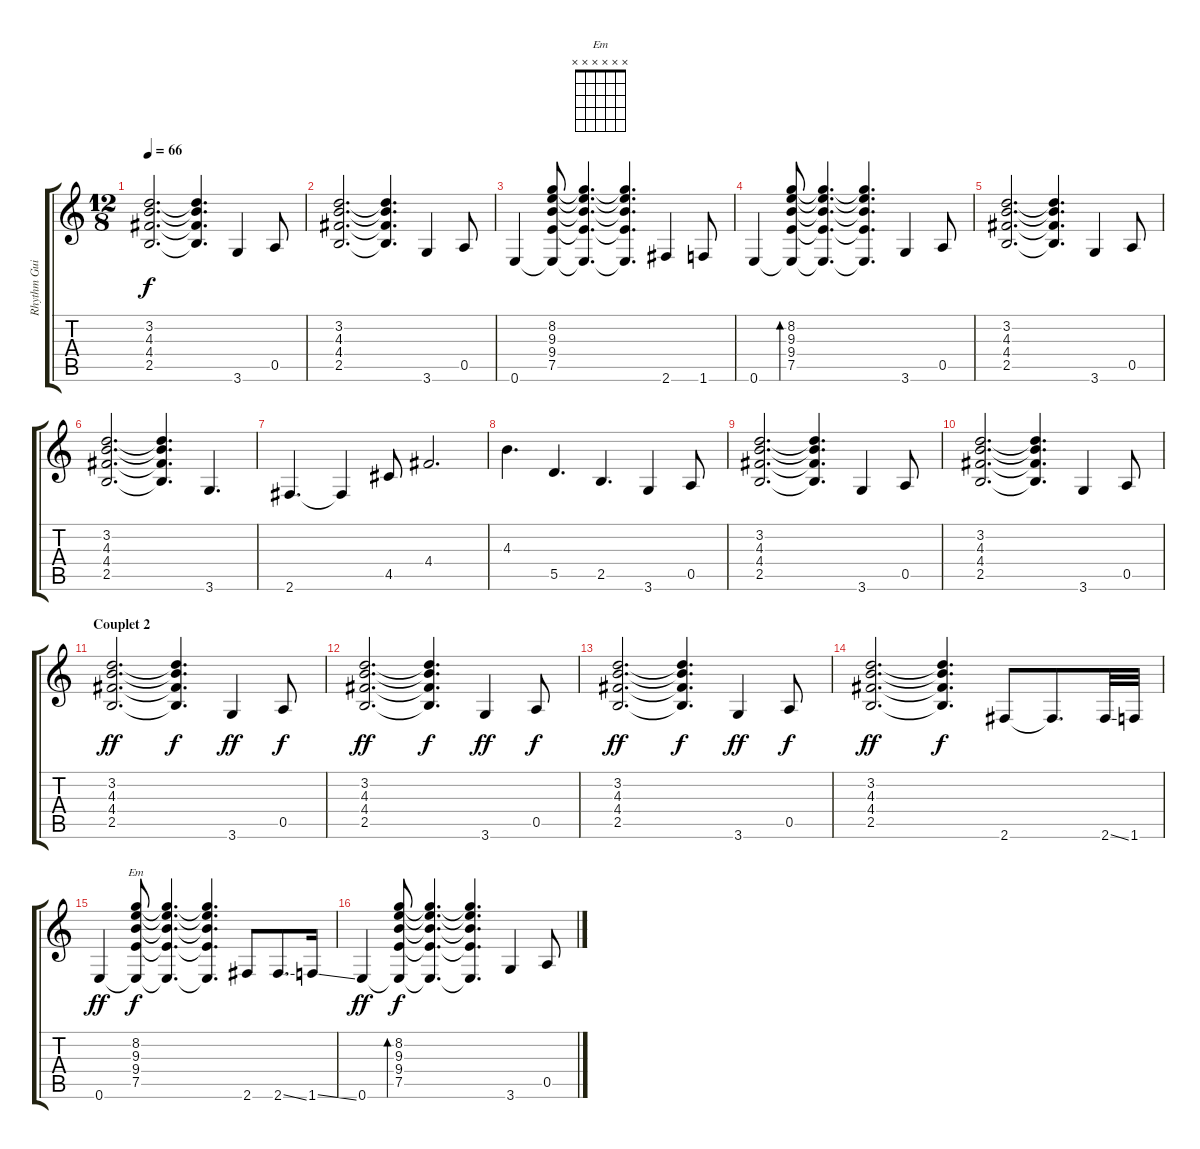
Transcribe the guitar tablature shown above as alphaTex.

\track ("Rhythm Guitar" "Rhythm Gui") {instrument acousticguitarsteel}
\staff {score tabs}
\tuning (E4 B3 G3 D3 A2 E2) {hide}
\chord ("Em" x x x x x x)
\ts (12 8)
\tempo 66
\clef g2
\ks c
(3.2 4.3 4.4 2.5).2{d dy f} (3.2{t} 4.3{t} 4.4{t} 2.5{t}).4{d} 3.6.4 0.5.8 |
(3.2 4.3 4.4 2.5).2{d} (3.2{t} 4.3{t} 4.4{t} 2.5{t}).4{d} 3.6.4 0.5.8 |
0.6.4 (8.2 9.3 9.4 7.5 0.6{t}).8 (8.2{t} 9.3{t} 9.4{t} 7.5{t} 0.6{t}).4{d} (8.2{t} 9.3{t} 9.4{t} 7.5{t} 0.6{t}).4{d} 2.6.4 1.6.8 |
0.6.4 (8.2 9.3 9.4 7.5 0.6{t}).8{bd 60} (8.2{t} 9.3{t} 9.4{t} 7.5{t} 0.6{t}).4{d} (8.2{t} 9.3{t} 9.4{t} 7.5{t} 0.6{t}).4{d} 3.6.4 0.5.8 |
(3.2 4.3 4.4 2.5).2{d} (3.2{t} 4.3{t} 4.4{t} 2.5{t}).4{d} 3.6.4 0.5.8 |
(3.2 4.3 4.4 2.5).2{d} (3.2{t} 4.3{t} 4.4{t} 2.5{t}).4{d} 3.6.4{d} |
2.6.4{d} 2.6{t}.4 4.5.8 4.4.2{d} |
4.3.4{d} 5.5.4{d} 2.5.4{d} 3.6.4 0.5.8 |
(3.2 4.3 4.4 2.5).2{d} (3.2{t} 4.3{t} 4.4{t} 2.5{t}).4{d} 3.6.4 0.5.8 |
(3.2 4.3 4.4 2.5).2{d} (3.2{t} 4.3{t} 4.4{t} 2.5{t}).4{d} 3.6.4 0.5.8 |
\section ("" "Couplet 2")
(3.2 4.3 4.4 2.5).2{d dy ff} (3.2{t} 4.3{t} 4.4{t} 2.5{t}).4{d dy f} 3.6.4{dy ff} 0.5.8{dy f} |
(3.2 4.3 4.4 2.5).2{d dy ff} (3.2{t} 4.3{t} 4.4{t} 2.5{t}).4{d dy f} 3.6.4{dy ff} 0.5.8{dy f} |
(3.2 4.3 4.4 2.5).2{d dy ff} (3.2{t} 4.3{t} 4.4{t} 2.5{t}).4{d dy f} 3.6.4{dy ff} 0.5.8{dy f} |
(3.2 4.3 4.4 2.5).2{d dy ff} (3.2{t} 4.3{t} 4.4{t} 2.5{t}).4{d dy f} 2.6.8 2.6{t}.8{d} 2.6{ss}.32 1.6.32 |
0.6.4{dy ff} (8.2 9.3 9.4 7.5 0.6{t}).8{ch "Em" dy f} (8.2{t} 9.3{t} 9.4{t} 7.5{t} 0.6{t}).4{d} (8.2{t} 9.3{t} 9.4{t} 7.5{t} 0.6{t}).4{d} 2.6.8 2.6{ss}.8{d} 1.6{ss}.16 |
0.6.4{dy ff} (8.2 9.3 9.4 7.5 0.6{t}).8{bd 60 dy f} (8.2{t} 9.3{t} 9.4{t} 7.5{t} 0.6{t}).4{d} (8.2{t} 9.3{t} 9.4{t} 7.5{t} 0.6{t}).4{d} 3.6.4 0.5.8
